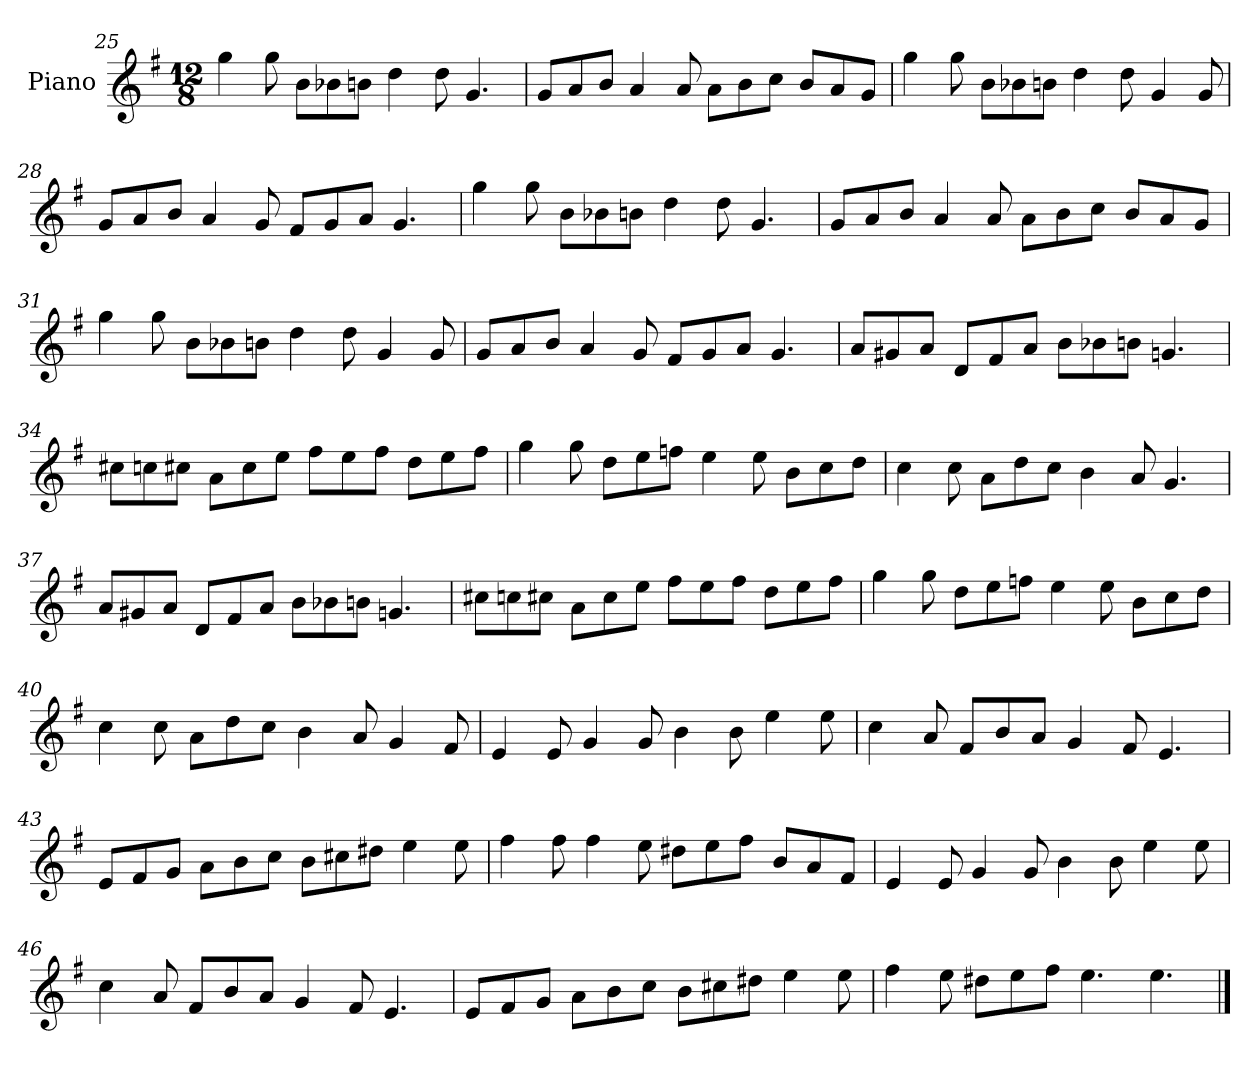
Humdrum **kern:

**kern
*part1
*staff1
*I"Piano
*I'Pno
*clefG2
*k[f#]
*M12/8
=25
4gg\
8gg\
8b\L
8b-X\
8bn\J
4dd\
8dd\
4.g/
=26
8g/L
8a/
8b/J
4a/
8a/
8a\L
8b\
8cc\J
8b/L
8a/
8g/J
=27
4gg\
8gg\
8b\L
8b-X\
8bn\J
4dd\
8dd\
4g/
8g/
=28
8g/L
8a/
8b/J
4a/
8g/
8f#/L
8g/
8a/J
4.g/
=29
4gg\
8gg\
8b\L
8b-X\
8bn\J
4dd\
8dd\
4.g/
=30
8g/L
8a/
8b/J
4a/
8a/
8a\L
8b\
8cc\J
8b/L
8a/
8g/J
=31
4gg\
8gg\
8b\L
8b-X\
8bn\J
4dd\
8dd\
4g/
8g/
=32
8g/L
8a/
8b/J
4a/
8g/
8f#/L
8g/
8a/J
4.g/
=33
8a/L
8g#X/
8a/J
8d/L
8f#/
8a/J
8b\L
8b-X\
8bn\J
4.gn/
=34
8cc#X\L
8ccn\
8cc#X\J
8a\L
8cc#\
8ee\J
8ff#\L
8ee\
8ff#\J
8dd\L
8ee\
8ff#\J
=35
4gg\
8gg\
8dd\L
8ee\
8ffn\J
4ee\
8ee\
8b\L
8cc\
8dd\J
=36
4cc\
8cc\
8a\L
8dd\
8cc\J
4b\
8a/
4.g/
=37
8a/L
8g#X/
8a/J
8d/L
8f#/
8a/J
8b\L
8b-X\
8bn\J
4.gn/
=38
8cc#X\L
8ccn\
8cc#X\J
8a\L
8cc#\
8ee\J
8ff#\L
8ee\
8ff#\J
8dd\L
8ee\
8ff#\J
=39
4gg\
8gg\
8dd\L
8ee\
8ffn\J
4ee\
8ee\
8b\L
8cc\
8dd\J
=40
4cc\
8cc\
8a\L
8dd\
8cc\J
4b\
8a/
4g/
8f#/
=41
4e/
8e/
4g/
8g/
4b\
8b\
4ee\
8ee\
=42
4cc\
8a/
8f#/L
8b/
8a/J
4g/
8f#/
4.e/
=43
8e/L
8f#/
8g/J
8a\L
8b\
8cc\J
8b\L
8cc#X\
8dd#X\J
4ee\
8ee\
=44
4ff#\
8ff#\
4ff#\
8ee\
8dd#X\L
8ee\
8ff#\J
8b/L
8a/
8f#/J
=45
4e/
8e/
4g/
8g/
4b\
8b\
4ee\
8ee\
=46
4cc\
8a/
8f#/L
8b/
8a/J
4g/
8f#/
4.e/
=47
8e/L
8f#/
8g/J
8a\L
8b\
8cc\J
8b\L
8cc#X\
8dd#X\J
4ee\
8ee\
=48
4ff#\
8ee\
8dd#X\L
8ee\
8ff#\J
4.ee\
4.ee\
==
*-
